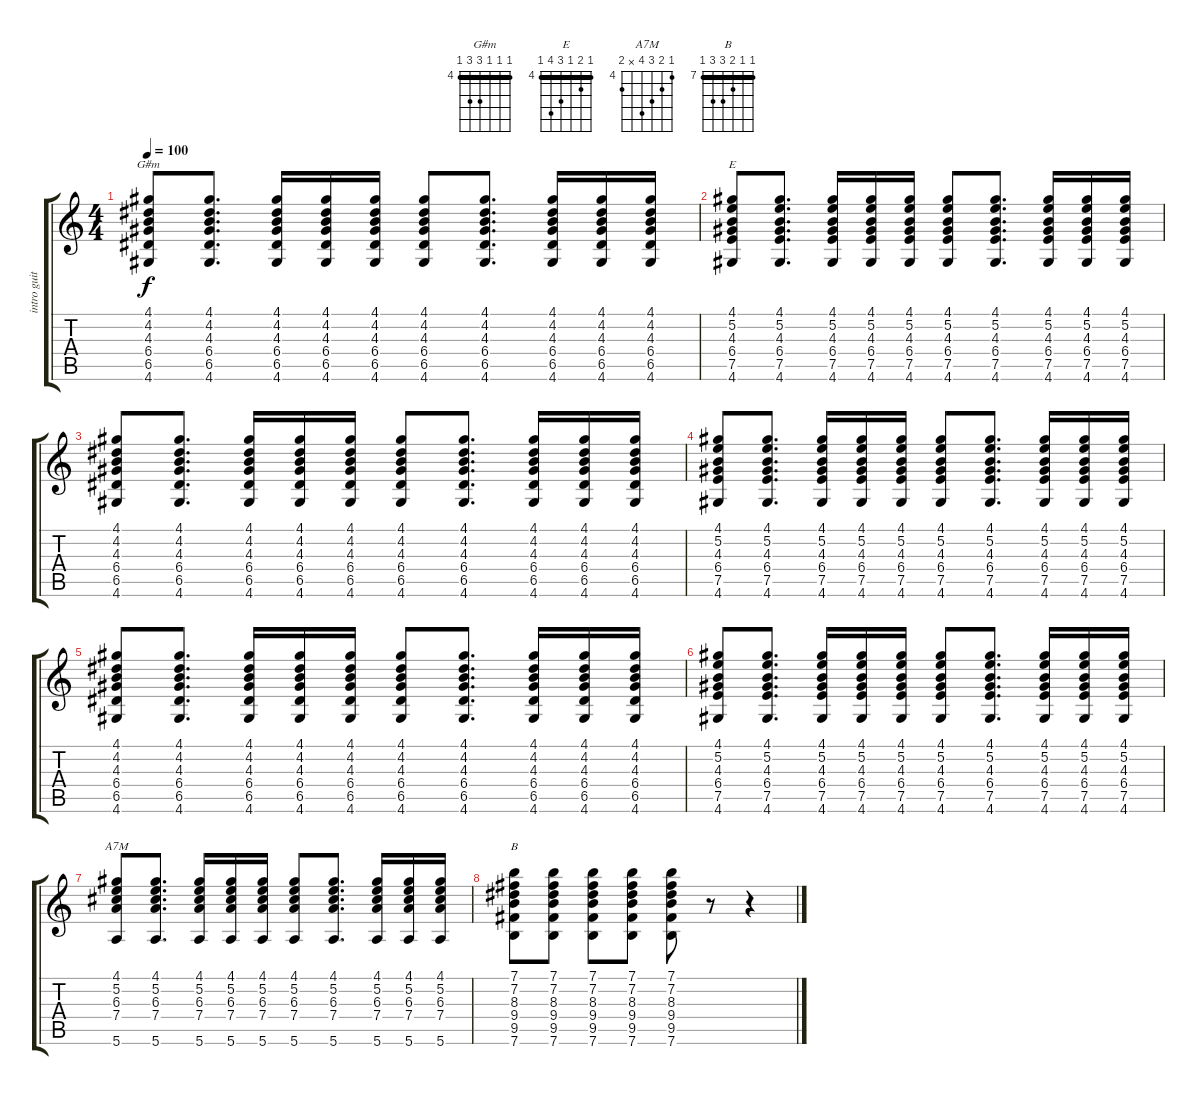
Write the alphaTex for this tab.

\track ("intro guitar" "intro guit") {instrument acousticguitarnylon}
\staff {score tabs}
\tuning (E4 B3 G3 D3 A2 E2) {hide}
\chord ("G#m" 4 4 4 6 6 4) {firstfret 4 barre 4}
\chord ("E" 4 5 4 6 7 4) {firstfret 4 barre 4}
\chord ("A7M" 4 5 6 7 x 5) {firstfret 4}
\chord ("B" 7 7 8 9 9 7) {firstfret 7 barre 7}
\ts (4 4)
\tempo 100
\clef g2
\ks c
(4.1 4.2 4.3 6.4 6.5 4.6).8{ch "G#m" dy f} (4.1 4.2 4.3 6.4 6.5 4.6).8{d} (4.1 4.2 4.3 6.4 6.5 4.6).16 (4.1 4.2 4.3 6.4 6.5 4.6).16 (4.1 4.2 4.3 6.4 6.5 4.6).16 (4.1 4.2 4.3 6.4 6.5 4.6).8 (4.1 4.2 4.3 6.4 6.5 4.6).8{d} (4.1 4.2 4.3 6.4 6.5 4.6).16 (4.1 4.2 4.3 6.4 6.5 4.6).16 (4.1 4.2 4.3 6.4 6.5 4.6).16 |
(4.1 5.2 4.3 6.4 7.5 4.6).8{ch "E"} (4.1 5.2 4.3 6.4 7.5 4.6).8{d} (4.1 5.2 4.3 6.4 7.5 4.6).16 (4.1 5.2 4.3 6.4 7.5 4.6).16 (4.1 5.2 4.3 6.4 7.5 4.6).16 (4.1 5.2 4.3 6.4 7.5 4.6).8 (4.1 5.2 4.3 6.4 7.5 4.6).8{d} (4.1 5.2 4.3 6.4 7.5 4.6).16 (4.1 5.2 4.3 6.4 7.5 4.6).16 (4.1 5.2 4.3 6.4 7.5 4.6).16 |
(4.1 4.2 4.3 6.4 6.5 4.6).8 (4.1 4.2 4.3 6.4 6.5 4.6).8{d} (4.1 4.2 4.3 6.4 6.5 4.6).16 (4.1 4.2 4.3 6.4 6.5 4.6).16 (4.1 4.2 4.3 6.4 6.5 4.6).16 (4.1 4.2 4.3 6.4 6.5 4.6).8 (4.1 4.2 4.3 6.4 6.5 4.6).8{d} (4.1 4.2 4.3 6.4 6.5 4.6).16 (4.1 4.2 4.3 6.4 6.5 4.6).16 (4.1 4.2 4.3 6.4 6.5 4.6).16 |
(4.1 5.2 4.3 6.4 7.5 4.6).8 (4.1 5.2 4.3 6.4 7.5 4.6).8{d} (4.1 5.2 4.3 6.4 7.5 4.6).16 (4.1 5.2 4.3 6.4 7.5 4.6).16 (4.1 5.2 4.3 6.4 7.5 4.6).16 (4.1 5.2 4.3 6.4 7.5 4.6).8 (4.1 5.2 4.3 6.4 7.5 4.6).8{d} (4.1 5.2 4.3 6.4 7.5 4.6).16 (4.1 5.2 4.3 6.4 7.5 4.6).16 (4.1 5.2 4.3 6.4 7.5 4.6).16 |
(4.1 4.2 4.3 6.4 6.5 4.6).8 (4.1 4.2 4.3 6.4 6.5 4.6).8{d} (4.1 4.2 4.3 6.4 6.5 4.6).16 (4.1 4.2 4.3 6.4 6.5 4.6).16 (4.1 4.2 4.3 6.4 6.5 4.6).16 (4.1 4.2 4.3 6.4 6.5 4.6).8 (4.1 4.2 4.3 6.4 6.5 4.6).8{d} (4.1 4.2 4.3 6.4 6.5 4.6).16 (4.1 4.2 4.3 6.4 6.5 4.6).16 (4.1 4.2 4.3 6.4 6.5 4.6).16 |
(4.1 5.2 4.3 6.4 7.5 4.6).8 (4.1 5.2 4.3 6.4 7.5 4.6).8{d} (4.1 5.2 4.3 6.4 7.5 4.6).16 (4.1 5.2 4.3 6.4 7.5 4.6).16 (4.1 5.2 4.3 6.4 7.5 4.6).16 (4.1 5.2 4.3 6.4 7.5 4.6).8 (4.1 5.2 4.3 6.4 7.5 4.6).8{d} (4.1 5.2 4.3 6.4 7.5 4.6).16 (4.1 5.2 4.3 6.4 7.5 4.6).16 (4.1 5.2 4.3 6.4 7.5 4.6).16 |
(4.1 5.2 6.3 7.4 5.6).8{ch "A7M"} (4.1 5.2 6.3 7.4 5.6).8{d} (4.1 5.2 6.3 7.4 5.6).16 (4.1 5.2 6.3 7.4 5.6).16 (4.1 5.2 6.3 7.4 5.6).16 (4.1 5.2 6.3 7.4 5.6).8 (4.1 5.2 6.3 7.4 5.6).8{d} (4.1 5.2 6.3 7.4 5.6).16 (4.1 5.2 6.3 7.4 5.6).16 (4.1 5.2 6.3 7.4 5.6).16 |
(7.1 7.2 8.3 9.4 9.5 7.6).8{ch "B"} (7.1 7.2 8.3 9.4 9.5 7.6).8 (7.1 7.2 8.3 9.4 9.5 7.6).8 (7.1 7.2 8.3 9.4 9.5 7.6).8 (7.1 7.2 8.3 9.4 9.5 7.6).8 r.8 r.4
